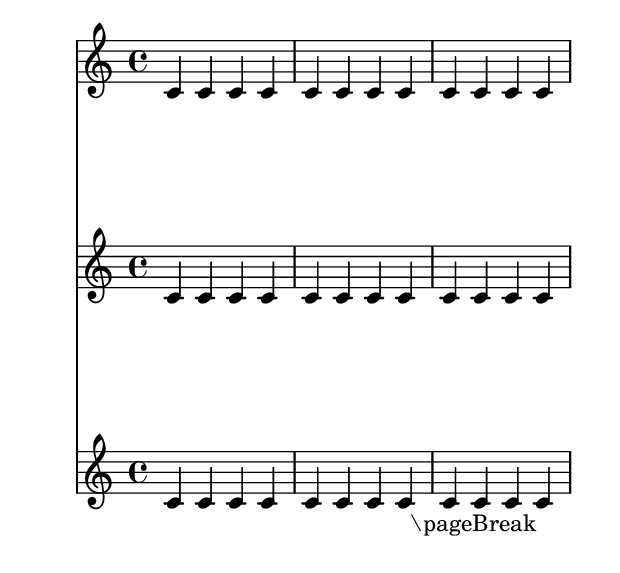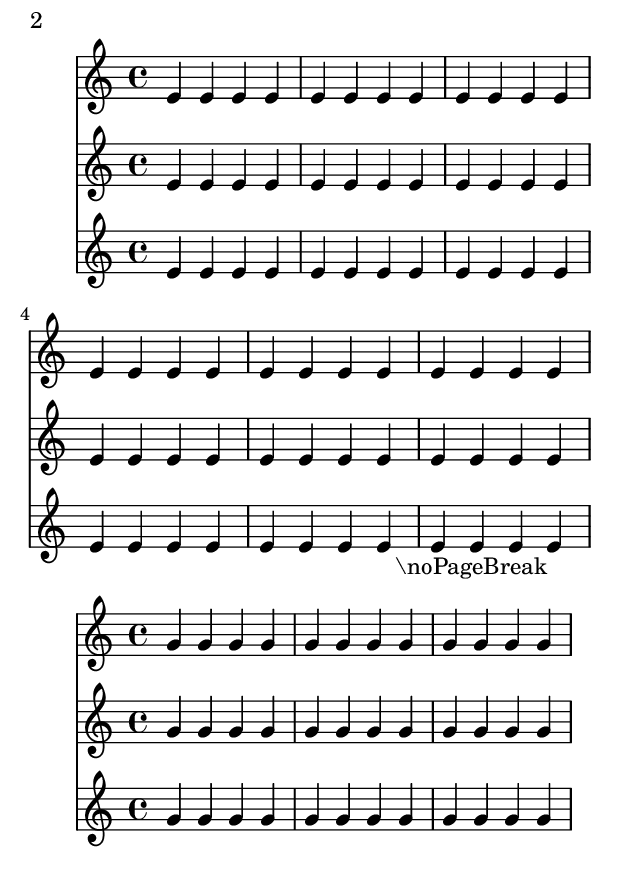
\version "2.12.0"
#(set-default-paper-size "a6")

\header {
  texidoc = "The minimal page breaker stacks as many lines on pages,
only accounting for manual page break commands."
}

\book {
  \paper { #(define page-breaking ly:minimal-breaking) }
  
  \score {
    <<
      \new Staff \repeat unfold 12 { c'4 }
      \new Staff \repeat unfold 12 { c'4 }
      \new Staff { \repeat unfold 11 { c'4 } c'_\markup \right-align "\\pageBreak" }
    >>
  }
  \pageBreak
  \score {
    <<
      \new Staff \repeat unfold 24 { e'4 }
      \new Staff \repeat unfold 24 { e'4 }
      \new Staff { \repeat unfold 23 { e'4 } e'_\markup \right-align "\\noPageBreak" }
    >>
  }
  \noPageBreak
  \score {
    <<
      \new Staff \repeat unfold 12 { g'4 }
      \new Staff \repeat unfold 12 { g'4 }
      \new Staff \repeat unfold 12 { g'4 }
    >>
  }
}